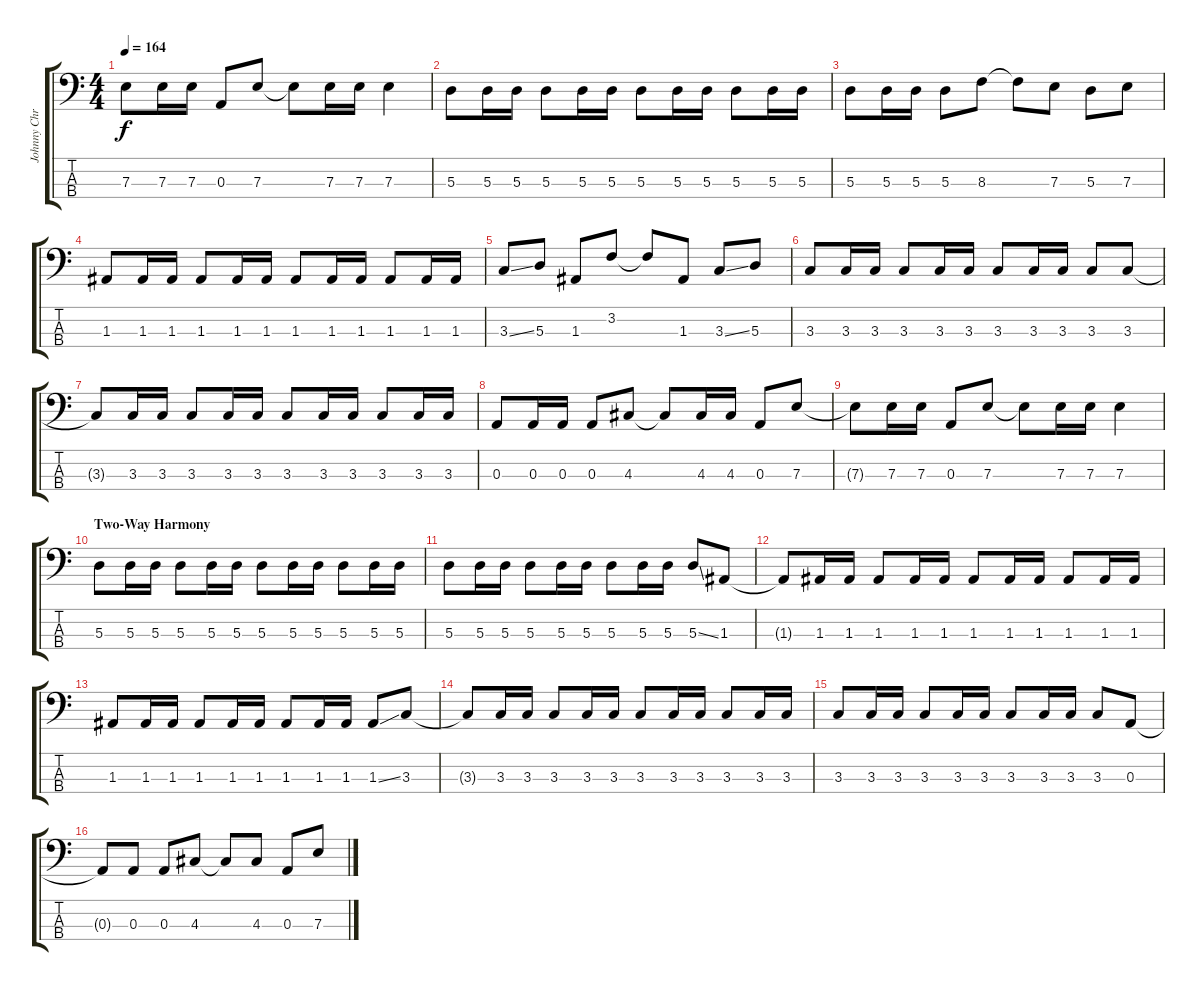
\track ("Johnny Christ (Bass)" "Johnny Chr") {instrument electricbasspick}
\staff {score tabs}
\tuning (G2 D2 A1 D1) {hide}
\ts (4 4)
\tempo 164
\clef f4
\ks c
7.3{t}.8{dy f} 7.3.16 7.3.16 0.3.8 7.3.8 7.3{t}.8 7.3.16 7.3.16 7.3.4 |
5.3.8 5.3.16 5.3.16 5.3.8 5.3.16 5.3.16 5.3.8 5.3.16 5.3.16 5.3.8 5.3.16 5.3.16 |
5.3.8 5.3.16 5.3.16 5.3.8 8.3.8 8.3{t}.8 7.3.8 5.3.8 7.3.8 |
1.3.8 1.3.16 1.3.16 1.3.8 1.3.16 1.3.16 1.3.8 1.3.16 1.3.16 1.3.8 1.3.16 1.3.16 |
3.3{ss}.8 5.3.8 1.3.8 3.2.8 3.2{t}.8 1.3.8 3.3{ss}.8 5.3.8 |
3.3.8 3.3.16 3.3.16 3.3.8 3.3.16 3.3.16 3.3.8 3.3.16 3.3.16 3.3.8 3.3.8 |
3.3{t}.8 3.3.16 3.3.16 3.3.8 3.3.16 3.3.16 3.3.8 3.3.16 3.3.16 3.3.8 3.3.16 3.3.16 |
0.3.8 0.3.16 0.3.16 0.3.8 4.3.8 4.3{t}.8 4.3.16 4.3.16 0.3.8 7.3.8 |
7.3{t}.8 7.3.16 7.3.16 0.3.8 7.3.8 7.3{t}.8 7.3.16 7.3.16 7.3.4 |
\section ("" "Two-Way Harmony")
5.3.8 5.3.16 5.3.16 5.3.8 5.3.16 5.3.16 5.3.8 5.3.16 5.3.16 5.3.8 5.3.16 5.3.16 |
5.3.8 5.3.16 5.3.16 5.3.8 5.3.16 5.3.16 5.3.8 5.3.16 5.3.16 5.3{ss}.8 1.3.8 |
1.3{t}.8 1.3.16 1.3.16 1.3.8 1.3.16 1.3.16 1.3.8 1.3.16 1.3.16 1.3.8 1.3.16 1.3.16 |
1.3.8 1.3.16 1.3.16 1.3.8 1.3.16 1.3.16 1.3.8 1.3.16 1.3.16 1.3{ss}.8 3.3.8 |
3.3{t}.8 3.3.16 3.3.16 3.3.8 3.3.16 3.3.16 3.3.8 3.3.16 3.3.16 3.3.8 3.3.16 3.3.16 |
3.3.8 3.3.16 3.3.16 3.3.8 3.3.16 3.3.16 3.3.8 3.3.16 3.3.16 3.3.8 0.3.8 |
0.3{t}.8 0.3.8 0.3.8 4.3.8 4.3{t}.8 4.3.8 0.3.8 7.3.8
